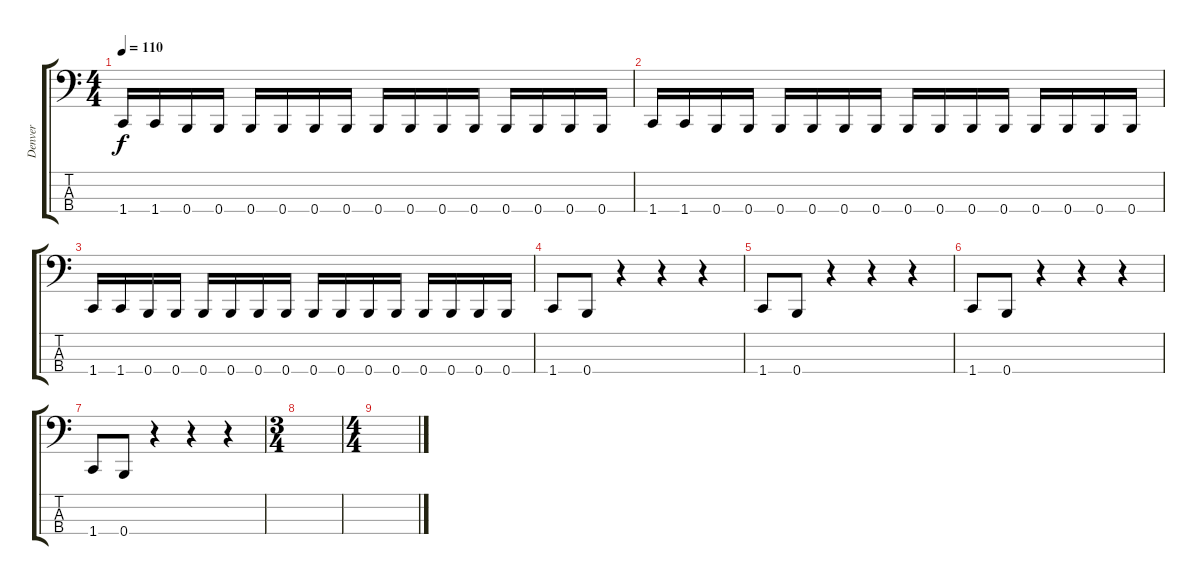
\track ("Denver" "Denver") {instrument electricbasspick}
\staff {score tabs}
\tuning (E2 B1 Gb1 B0) {hide}
\ts (4 4)
\tempo 110
\clef f4
\ks c
1.4.16{dy f} 1.4.16 0.4.16 0.4.16 0.4.16 0.4.16 0.4.16 0.4.16 0.4.16 0.4.16 0.4.16 0.4.16 0.4.16 0.4.16 0.4.16 0.4.16 |
1.4.16 1.4.16 0.4.16 0.4.16 0.4.16 0.4.16 0.4.16 0.4.16 0.4.16 0.4.16 0.4.16 0.4.16 0.4.16 0.4.16 0.4.16 0.4.16 |
1.4.16 1.4.16 0.4.16 0.4.16 0.4.16 0.4.16 0.4.16 0.4.16 0.4.16 0.4.16 0.4.16 0.4.16 0.4.16 0.4.16 0.4.16 0.4.16 |
1.4.8 0.4.8 r.4 r.4 r.4 |
1.4.8 0.4.8 r.4 r.4 r.4 |
1.4.8 0.4.8 r.4 r.4 r.4 |
1.4.8 0.4.8 r.4 r.4 r.4 |
\ts (3 4)
|
\ts (4 4)
